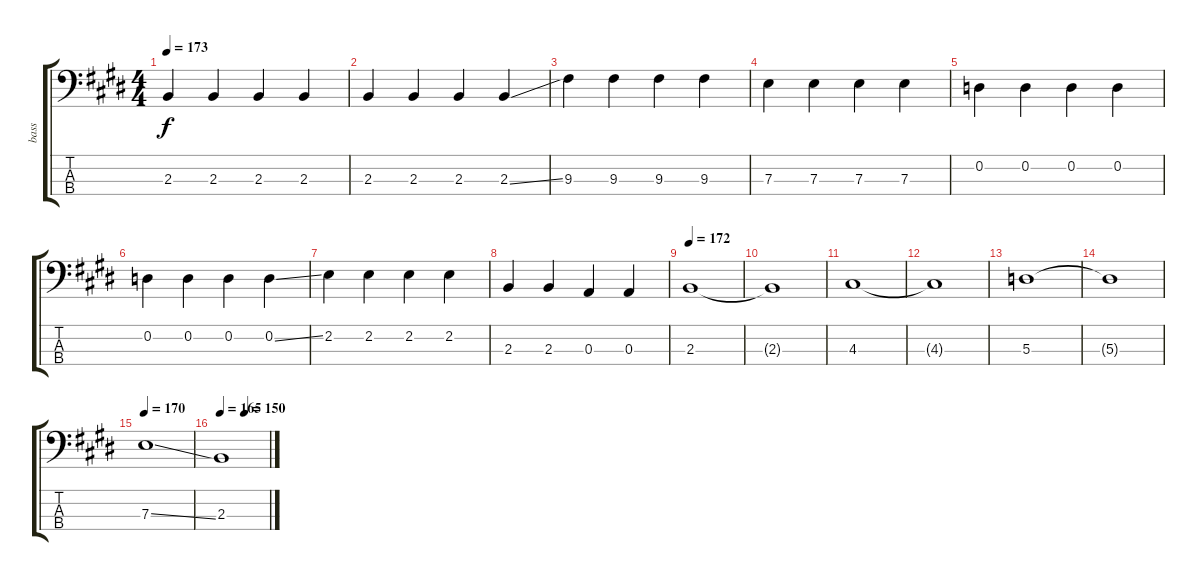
\track ("bass" "bass") {instrument electricbassfinger}
\staff {score tabs}
\tuning (G2 D2 A1 E1) {hide}
\ts (4 4)
\tempo 173
\clef f4
\ks e
2.3.4{dy f} 2.3.4 2.3.4 2.3.4 |
2.3.4 2.3.4 2.3.4 2.3{ss}.4 |
9.3.4 9.3.4 9.3.4 9.3.4 |
7.3.4 7.3.4 7.3.4 7.3.4 |
0.2.4 0.2.4 0.2.4 0.2.4 |
0.2.4 0.2.4 0.2.4 0.2{ss}.4 |
2.2.4 2.2.4 2.2.4 2.2.4 |
2.3.4 2.3.4 0.3.4 0.3.4 |
\tempo 172
2.3.1 |
2.3{t}.1 |
4.3.1 |
4.3{t}.1 |
5.3.1 |
5.3{t}.1 |
\tempo 170
7.3{ss}.1 |
\tempo 165
\tempo (150 0.5)
2.3.1
